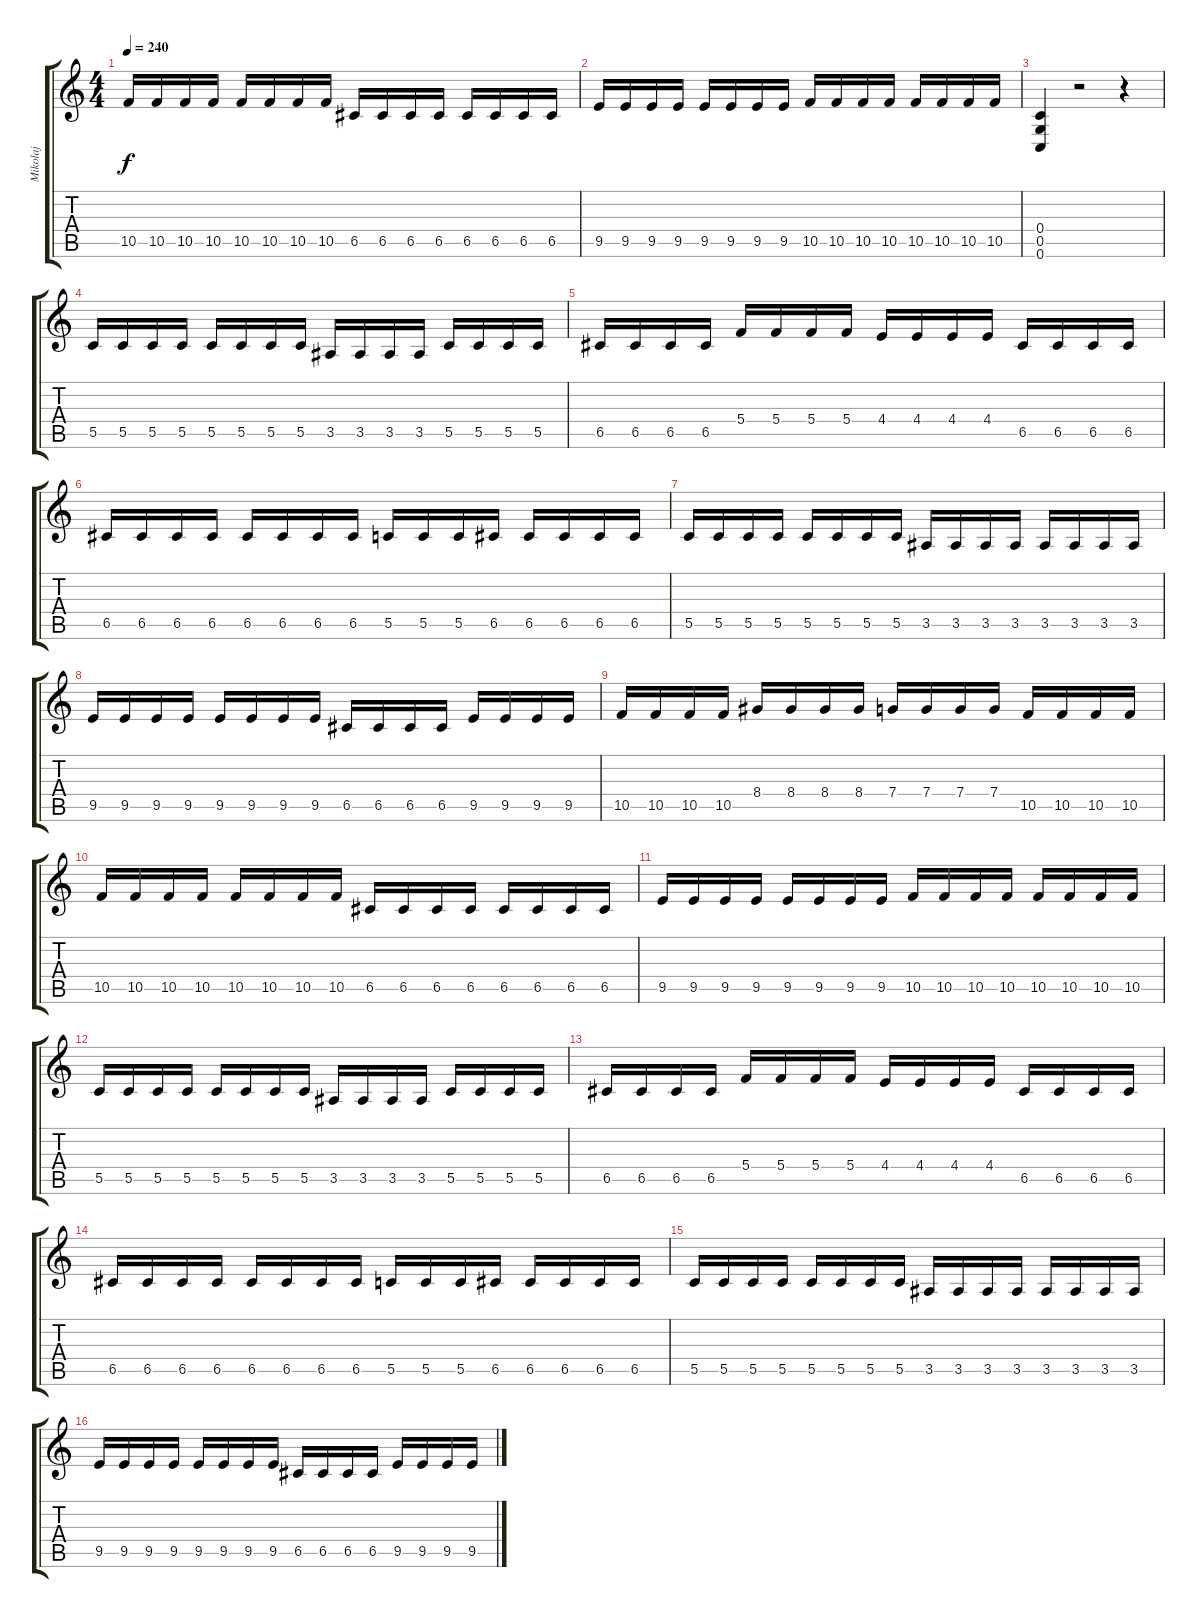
\track ("Mikolaj" "Mikolaj") {instrument distortionguitar}
\staff {score tabs}
\tuning (D4 A3 F3 C3 G2 C2) {hide}
\ts (4 4)
\tempo 240
\clef g2
\ks c
10.5.16{dy f} 10.5.16 10.5.16 10.5.16 10.5.16 10.5.16 10.5.16 10.5.16 6.5.16 6.5.16 6.5.16 6.5.16 6.5.16 6.5.16 6.5.16 6.5.16 |
9.5.16 9.5.16 9.5.16 9.5.16 9.5.16 9.5.16 9.5.16 9.5.16 10.5.16 10.5.16 10.5.16 10.5.16 10.5.16 10.5.16 10.5.16 10.5.16 |
(0.4 0.5 0.6).4 r.2 r.4 |
5.5.16 5.5.16 5.5.16 5.5.16 5.5.16 5.5.16 5.5.16 5.5.16 3.5.16 3.5.16 3.5.16 3.5.16 5.5.16 5.5.16 5.5.16 5.5.16 |
6.5.16 6.5.16 6.5.16 6.5.16 5.4.16 5.4.16 5.4.16 5.4.16 4.4.16 4.4.16 4.4.16 4.4.16 6.5.16 6.5.16 6.5.16 6.5.16 |
6.5.16 6.5.16 6.5.16 6.5.16 6.5.16 6.5.16 6.5.16 6.5.16 5.5.16 5.5.16 5.5.16 6.5.16 6.5.16 6.5.16 6.5.16 6.5.16 |
5.5.16 5.5.16 5.5.16 5.5.16 5.5.16 5.5.16 5.5.16 5.5.16 3.5.16 3.5.16 3.5.16 3.5.16 3.5.16 3.5.16 3.5.16 3.5.16 |
9.5.16 9.5.16 9.5.16 9.5.16 9.5.16 9.5.16 9.5.16 9.5.16 6.5.16 6.5.16 6.5.16 6.5.16 9.5.16 9.5.16 9.5.16 9.5.16 |
10.5.16 10.5.16 10.5.16 10.5.16 8.4.16 8.4.16 8.4.16 8.4.16 7.4.16 7.4.16 7.4.16 7.4.16 10.5.16 10.5.16 10.5.16 10.5.16 |
10.5.16 10.5.16 10.5.16 10.5.16 10.5.16 10.5.16 10.5.16 10.5.16 6.5.16 6.5.16 6.5.16 6.5.16 6.5.16 6.5.16 6.5.16 6.5.16 |
9.5.16 9.5.16 9.5.16 9.5.16 9.5.16 9.5.16 9.5.16 9.5.16 10.5.16 10.5.16 10.5.16 10.5.16 10.5.16 10.5.16 10.5.16 10.5.16 |
5.5.16 5.5.16 5.5.16 5.5.16 5.5.16 5.5.16 5.5.16 5.5.16 3.5.16 3.5.16 3.5.16 3.5.16 5.5.16 5.5.16 5.5.16 5.5.16 |
6.5.16 6.5.16 6.5.16 6.5.16 5.4.16 5.4.16 5.4.16 5.4.16 4.4.16 4.4.16 4.4.16 4.4.16 6.5.16 6.5.16 6.5.16 6.5.16 |
6.5.16 6.5.16 6.5.16 6.5.16 6.5.16 6.5.16 6.5.16 6.5.16 5.5.16 5.5.16 5.5.16 6.5.16 6.5.16 6.5.16 6.5.16 6.5.16 |
5.5.16 5.5.16 5.5.16 5.5.16 5.5.16 5.5.16 5.5.16 5.5.16 3.5.16 3.5.16 3.5.16 3.5.16 3.5.16 3.5.16 3.5.16 3.5.16 |
9.5.16 9.5.16 9.5.16 9.5.16 9.5.16 9.5.16 9.5.16 9.5.16 6.5.16 6.5.16 6.5.16 6.5.16 9.5.16 9.5.16 9.5.16 9.5.16
